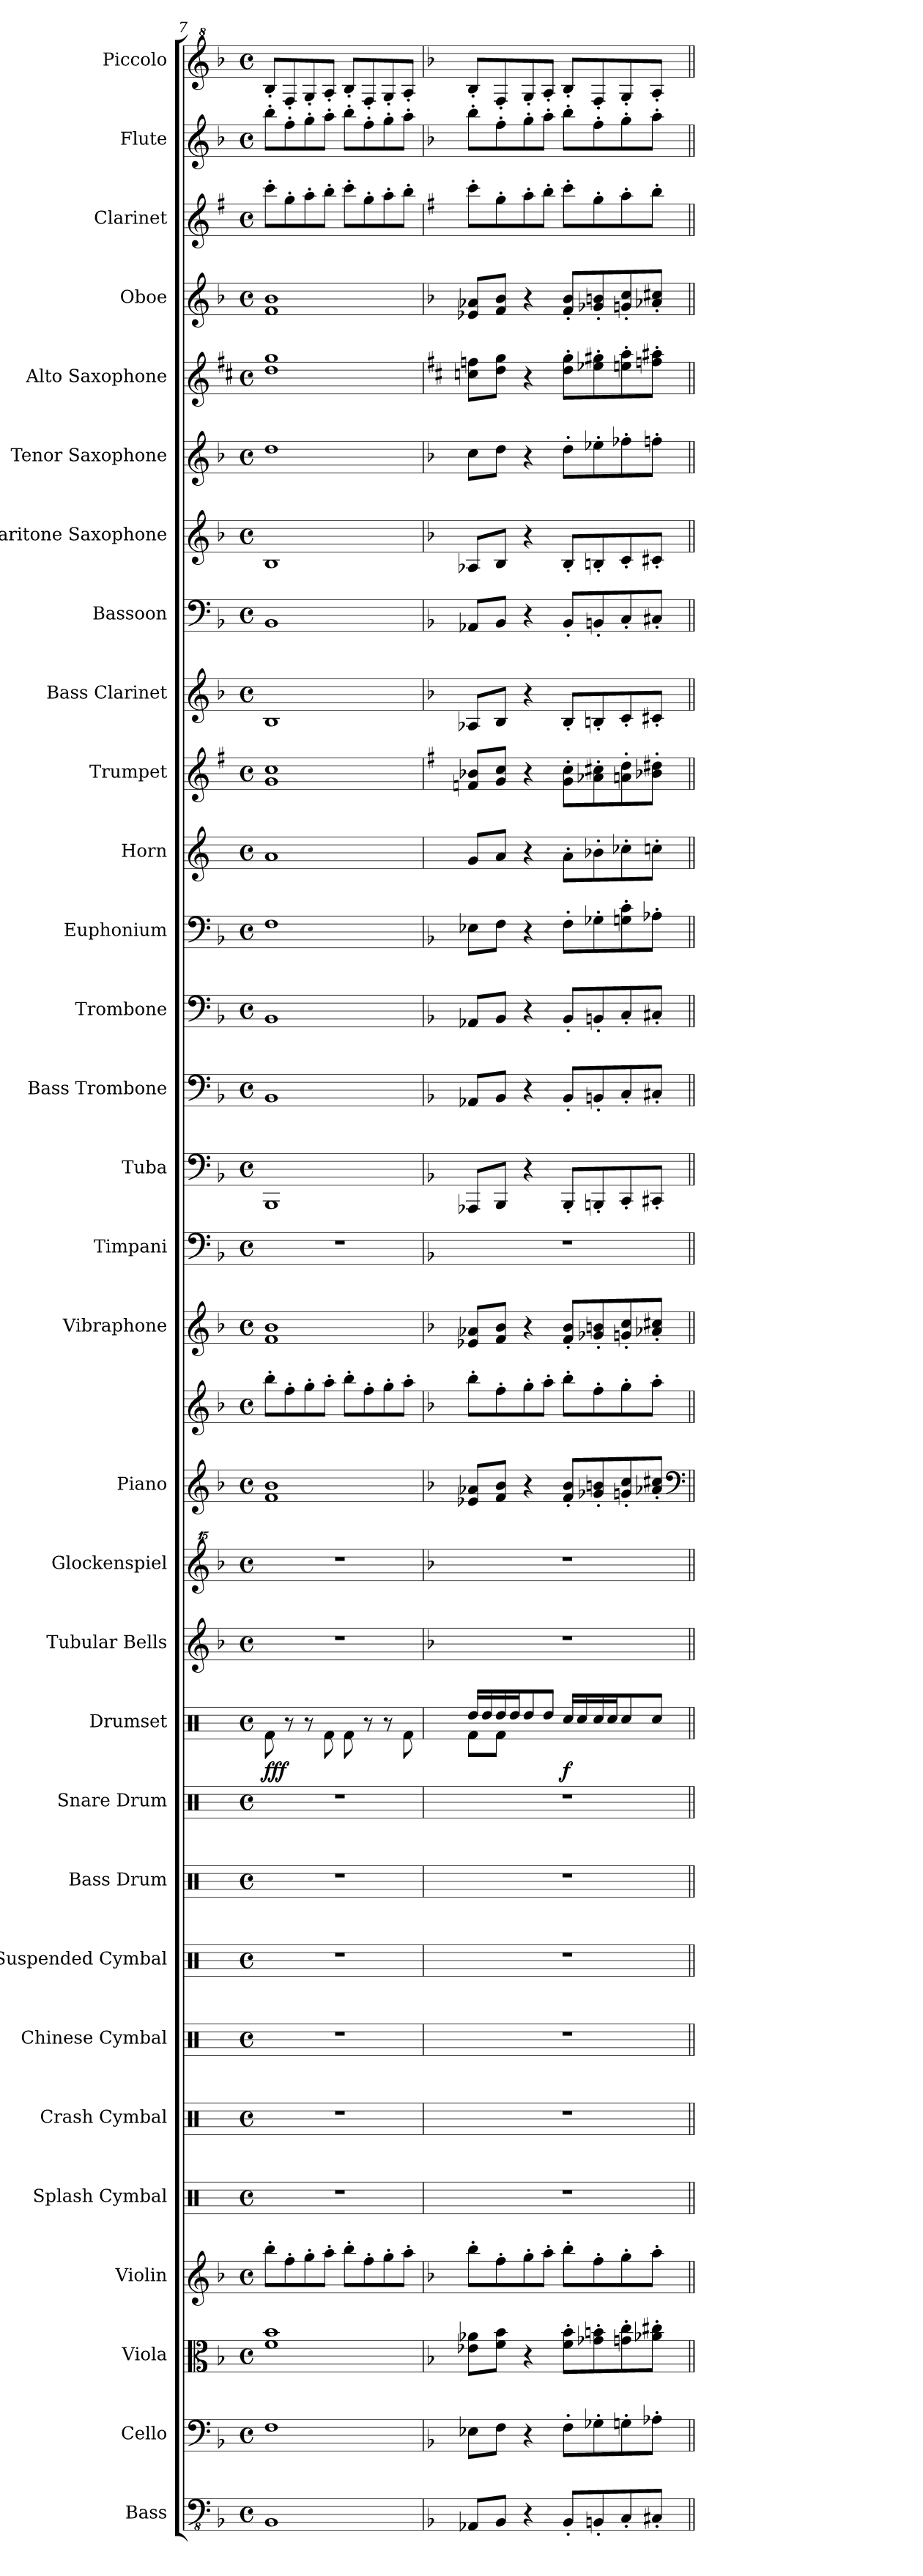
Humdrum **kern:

**kern	**kern	**kern	**kern	**kern	**kern	**kern	**kern	**kern	**kern	**kern	**dynam	**kern	**kern	**kern	**kern	**kern	**kern	**kern	**kern	**kern	**kern	**kern	**kern	**kern	**kern	**kern	**kern	**kern	**kern	**kern	**kern	**kern
*part31	*part30	*part29	*part28	*part27	*part26	*part25	*part24	*part23	*part22	*part21	*part21	*part20	*part19	*part18	*part18	*part17	*part16	*part15	*part14	*part13	*part12	*part11	*part10	*part9	*part8	*part7	*part6	*part5	*part4	*part3	*part2	*part1
*staff32	*staff31	*staff30	*staff29	*staff28	*staff27	*staff26	*staff25	*staff24	*staff23	*staff22	*staff22	*staff21	*staff20	*staff19	*staff18	*staff17	*staff16	*staff15	*staff14	*staff13	*staff12	*staff11	*staff10	*staff9	*staff8	*staff7	*staff6	*staff5	*staff4	*staff3	*staff2	*staff1
*I"Bass	*I"Cello	*I"Viola	*I"Violin	*I"Splash Cymbal	*I"Crash Cymbal	*I"Chinese Cymbal	*I"Suspended Cymbal	*I"Bass Drum	*I"Snare Drum	*I"Drumset	*	*I"Tubular Bells	*I"Glockenspiel	*I"Piano	*	*I"Vibraphone	*I"Timpani	*I"Tuba	*I"Bass Trombone	*I"Trombone	*I"Euphonium	*I"Horn	*I"Trumpet	*I"Bass Clarinet	*I"Bassoon	*I"Baritone Saxophone	*I"Tenor Saxophone	*I"Alto Saxophone	*I"Oboe	*I"Clarinet	*I"Flute	*I"Piccolo
*I'Bs.	*I'Clo.	*I'Vla.	*I'Vln.	*I'Sp. Cym.	*I'Cr. Cym.	*I'Ch. Cym.	*I'Sus. Cym.	*I'B. Dr.	*I'Sn. Dr.	*I'Drs.	*	*I'Tu. Be.	*I'Glk.	*I'Pno.	*	*I'Vib.	*I'Timp.	*I'Tu.	*I'B. Trb.	*I'Trb.	*I'Eu.	*I'Hn.	*I'Tpt.	*I'B. Cl.	*I'Bsn.	*I'Bar. Sax.	*I'T. Sax.	*I'A. Sax.	*I'Ob.	*I'Cl.	*I'Fl.	*I'Picc.
*clefFv4	*clefF4	*clefC3	*clefG2	*clefX	*clefX	*clefX	*clefX	*clefX	*clefX	*clefX	*	*clefG2	*clefG^^2	*clefG2	*clefG2	*clefG2	*clefF4	*clefF4	*clefF4	*clefF4	*clefF4	*clefG2	*clefG2	*clefG2	*clefF4	*clefG2	*clefG2	*clefG2	*clefG2	*clefG2	*clefG2	*clefG^2
*	*	*	*	*	*	*	*	*	*	*	*	*	*	*	*	*	*	*	*	*	*	*ITrd4c7	*ITrd1c2	*ITrd8c14	*	*ITrd12c21	*ITrd8c14	*ITrd5c9	*	*ITrd1c2	*	*ITrd-7c-12
*k[b-]	*k[b-]	*k[b-]	*k[b-]	*k[]	*k[]	*k[]	*k[]	*k[]	*k[]	*k[]	*	*k[b-]	*k[b-]	*k[b-]	*k[b-]	*k[b-]	*k[b-]	*k[b-]	*k[b-]	*k[b-]	*k[b-]	*k[b-]	*k[b-]	*k[b-]	*k[b-]	*k[b-]	*k[b-]	*k[b-]	*k[b-]	*k[b-]	*k[b-]	*k[b-]
*F:	*F:	*F:	*F:	*C:	*C:	*C:	*C:	*C:	*C:	*C:	*	*F:	*F:	*F:	*F:	*F:	*F:	*F:	*F:	*F:	*F:	*F:	*F:	*F:	*F:	*F:	*F:	*F:	*F:	*F:	*F:	*F:
*M4/4	*M4/4	*M4/4	*M4/4	*M4/4	*M4/4	*M4/4	*M4/4	*M4/4	*M4/4	*M4/4	*	*M4/4	*M4/4	*M4/4	*M4/4	*M4/4	*M4/4	*M4/4	*M4/4	*M4/4	*M4/4	*M4/4	*M4/4	*M4/4	*M4/4	*M4/4	*M4/4	*M4/4	*M4/4	*M4/4	*M4/4	*M4/4
*met(c)	*met(c)	*met(c)	*met(c)	*met(c)	*met(c)	*met(c)	*met(c)	*met(c)	*met(c)	*met(c)	*	*met(c)	*met(c)	*met(c)	*met(c)	*met(c)	*met(c)	*met(c)	*met(c)	*met(c)	*met(c)	*met(c)	*met(c)	*met(c)	*met(c)	*met(c)	*met(c)	*met(c)	*met(c)	*met(c)	*met(c)	*met(c)
=7	=7	=7	=7	=7	=7	=7	=7	=7	=7	=7	=7	=7	=7	=7	=7	=7	=7	=7	=7	=7	=7	=7	=7	=7	=7	=7	=7	=7	=7	=7	=7	=7
!	!	!	!	!	!	!	!	!	!	!	!LO:DY:b	!	!	!	!	!	!	!	!	!	!	!	!	!	!	!	!	!	!	!	!	!
1BBB-	1F	1f 1b-	8bb-'\L	1r	1r	1r	1r	1r	1r	8Rf\	fff	1r	1r	1f 1b-	8bb-'\L	1f 1b-	1r	1BBB-	1BB-	1BB-	1F	1d	1f 1b-	1BB-	1BB-	1BB-	1d	1f 1b-	1f 1b-	8bb-'\L	8bb-'\L	8bb-'/L
.	.	.	8ff'\	.	.	.	.	.	.	8r	.	.	.	.	8ff'\	.	.	.	.	.	.	.	.	.	.	.	.	.	.	8ff'\	8ff'\	8ff'/
.	.	.	8gg'\	.	.	.	.	.	.	8r	.	.	.	.	8gg'\	.	.	.	.	.	.	.	.	.	.	.	.	.	.	8gg'\	8gg'\	8gg'/
.	.	.	8aa'\J	.	.	.	.	.	.	8Rf\	.	.	.	.	8aa'\J	.	.	.	.	.	.	.	.	.	.	.	.	.	.	8aa'\J	8aa'\J	8aa'/J
.	.	.	8bb-'\L	.	.	.	.	.	.	8Rf\	.	.	.	.	8bb-'\L	.	.	.	.	.	.	.	.	.	.	.	.	.	.	8bb-'\L	8bb-'\L	8bb-'/L
.	.	.	8ff'\	.	.	.	.	.	.	8r	.	.	.	.	8ff'\	.	.	.	.	.	.	.	.	.	.	.	.	.	.	8ff'\	8ff'\	8ff'/
.	.	.	8gg'\	.	.	.	.	.	.	8r	.	.	.	.	8gg'\	.	.	.	.	.	.	.	.	.	.	.	.	.	.	8gg'\	8gg'\	8gg'/
.	.	.	8aa'\J	.	.	.	.	.	.	8Rf\	.	.	.	.	8aa'\J	.	.	.	.	.	.	.	.	.	.	.	.	.	.	8aa'\J	8aa'\J	8aa'/J
=8	=8	=8	=8	=8	=8	=8	=8	=8	=8	=8	=8	=8	=8	=8	=8	=8	=8	=8	=8	=8	=8	=8	=8	=8	=8	=8	=8	=8	=8	=8	=8	=8
*	*	*	*	*	*	*	*	*	*	*	*	*	*	*	*	*	*	*	*	*	*	*	*	*	*	*	*	*	*	*	*	*k[b-]
*	*	*	*	*	*	*	*	*	*	*	*	*	*	*	*	*	*	*	*	*	*	*	*	*	*	*	*	*	*	*	*	*F:
*	*	*	*	*	*	*	*	*	*	*^	*	*	*	*	*	*	*	*	*	*	*	*	*	*	*	*	*	*	*	*	*	*
8AAA-X/L	8E-X\L	8e-X\ 8a-X\L	8bb-'\L	1r	1r	1r	1r	1r	1r	16Rdd/LL	8Rf\L	.	1r	1r	8e-X/ 8a-X/L	8bb-'\L	8e-X/ 8a-X/L	1r	8AAA-X/L	8AA-X/L	8AA-X/L	8E-X\L	8c/L	8e-X/ 8a-X/L	8AA-X/L	8AA-X/L	8AA-X/L	8c\L	8e-X\ 8a-X\L	8e-X/ 8a-X/L	8bb-'\L	8bb-'\L	8bb-'/L
.	.	.	.	.	.	.	.	.	.	16Rdd/	.	.	.	.	.	.	.	.	.	.	.	.	.	.	.	.	.	.	.	.	.	.	.
8BBB-/J	8F\J	8f\ 8b-\J	8ff'\	.	.	.	.	.	.	16Rdd/	8Rf\J	.	.	.	8f/ 8b-/J	8ff'\	8f/ 8b-/J	.	8BBB-/J	8BB-/J	8BB-/J	8F\J	8d/J	8f/ 8b-/J	8BB-/J	8BB-/J	8BB-/J	8d\J	8f\ 8b-\J	8f/ 8b-/J	8ff'\	8ff'\	8ff'/
.	.	.	.	.	.	.	.	.	.	16Rdd/J	.	.	.	.	.	.	.	.	.	.	.	.	.	.	.	.	.	.	.	.	.	.	.
4r	4r	4r	8gg'\	.	.	.	.	.	.	8Rdd/	2.ryy	.	.	.	4r	8gg'\	4r	.	4r	4r	4r	4r	4r	4r	4r	4r	4r	4r	4r	4r	8gg'\	8gg'\	8gg'/
.	.	.	8aa'\J	.	.	.	.	.	.	8Rdd/J	.	.	.	.	.	8aa'\J	.	.	.	.	.	.	.	.	.	.	.	.	.	.	8aa'\J	8aa'\J	8aa'/J
!	!	!	!	!	!	!	!	!	!	!	!	!LO:DY:b	!	!	!	!	!	!	!	!	!	!	!	!	!	!	!	!	!	!	!	!	!
8BBB-'/L	8F'\L	8f\' 8b-\'L	8bb-'\L	.	.	.	.	.	.	16Rcc/LL	.	f	.	.	8f/' 8b-/'L	8bb-'\L	8f/' 8b-/'L	.	8BBB-'/L	8BB-'/L	8BB-'/L	8F'\L	8d'\L	8f\' 8b-\'L	8BB-'/L	8BB-'/L	8BB-'/L	8d'\L	8f\' 8b-\'L	8f/' 8b-/'L	8bb-'\L	8bb-'\L	8bb-'/L
.	.	.	.	.	.	.	.	.	.	16Rcc/	.	.	.	.	.	.	.	.	.	.	.	.	.	.	.	.	.	.	.	.	.	.	.
8BBBn'/	8G-X'\	8g-X\' 8bn\'	8ff'\	.	.	.	.	.	.	16Rcc/	.	.	.	.	8g-X/' 8bn/'	8ff'\	8g-X/' 8bn/'	.	8BBBn'/	8BBn'/	8BBn'/	8G-X'\	8e-X'\	8g-X\' 8bn\'	8BBn'/	8BBn'/	8BBn'/	8e-X'\	8g-X\' 8bn\'	8g-X/' 8bn/'	8ff'\	8ff'\	8ff'/
.	.	.	.	.	.	.	.	.	.	16Rcc/J	.	.	.	.	.	.	.	.	.	.	.	.	.	.	.	.	.	.	.	.	.	.	.
8CC'/	8Gn'\	8gn\' 8cc\'	8gg'\	.	.	.	.	.	.	8Rcc/	.	.	.	.	8gn/' 8cc/'	8gg'\	8gn/' 8cc/'	.	8CC'/	8C'/	8C'/	8Gn\' 8c\'	8f-X'\	8gn\' 8cc\'	8C'/	8C'/	8C'/	8f-X'\	8gn\' 8cc\'	8gn/' 8cc/'	8gg'\	8gg'\	8gg'/
8CC#X'/J	8A-X'\J	8a-X\' 8cc#X\'J	8aa'\J	.	.	.	.	.	.	8Rcc/J	.	.	.	.	8a-X/' 8cc#X/'J	8aa'\J	8a-X/' 8cc#X/'J	.	8CC#X'/J	8C#X'/J	8C#X'/J	8A-X'\J	8fn'\J	8a-X\' 8cc#X\'J	8C#X'/J	8C#X'/J	8C#X'/J	8fn'\J	8a-X\' 8cc#X\'J	8a-X/' 8cc#X/'J	8aa'\J	8aa'\J	8aa'/J
*	*	*	*	*	*	*	*	*	*	*v	*v	*	*	*	*	*	*	*	*	*	*	*	*	*	*	*	*	*	*	*	*	*	*
*	*	*	*	*	*	*	*	*	*	*	*	*	*	*clefF4	*	*	*	*	*	*	*	*	*	*	*	*	*	*	*	*	*	*
=||	=||	=||	=||	=||	=||	=||	=||	=||	=||	=||	=||	=||	=||	=||	=||	=||	=||	=||	=||	=||	=||	=||	=||	=||	=||	=||	=||	=||	=||	=||	=||	=||
*-	*-	*-	*-	*-	*-	*-	*-	*-	*-	*-	*-	*-	*-	*-	*-	*-	*-	*-	*-	*-	*-	*-	*-	*-	*-	*-	*-	*-	*-	*-	*-	*-
